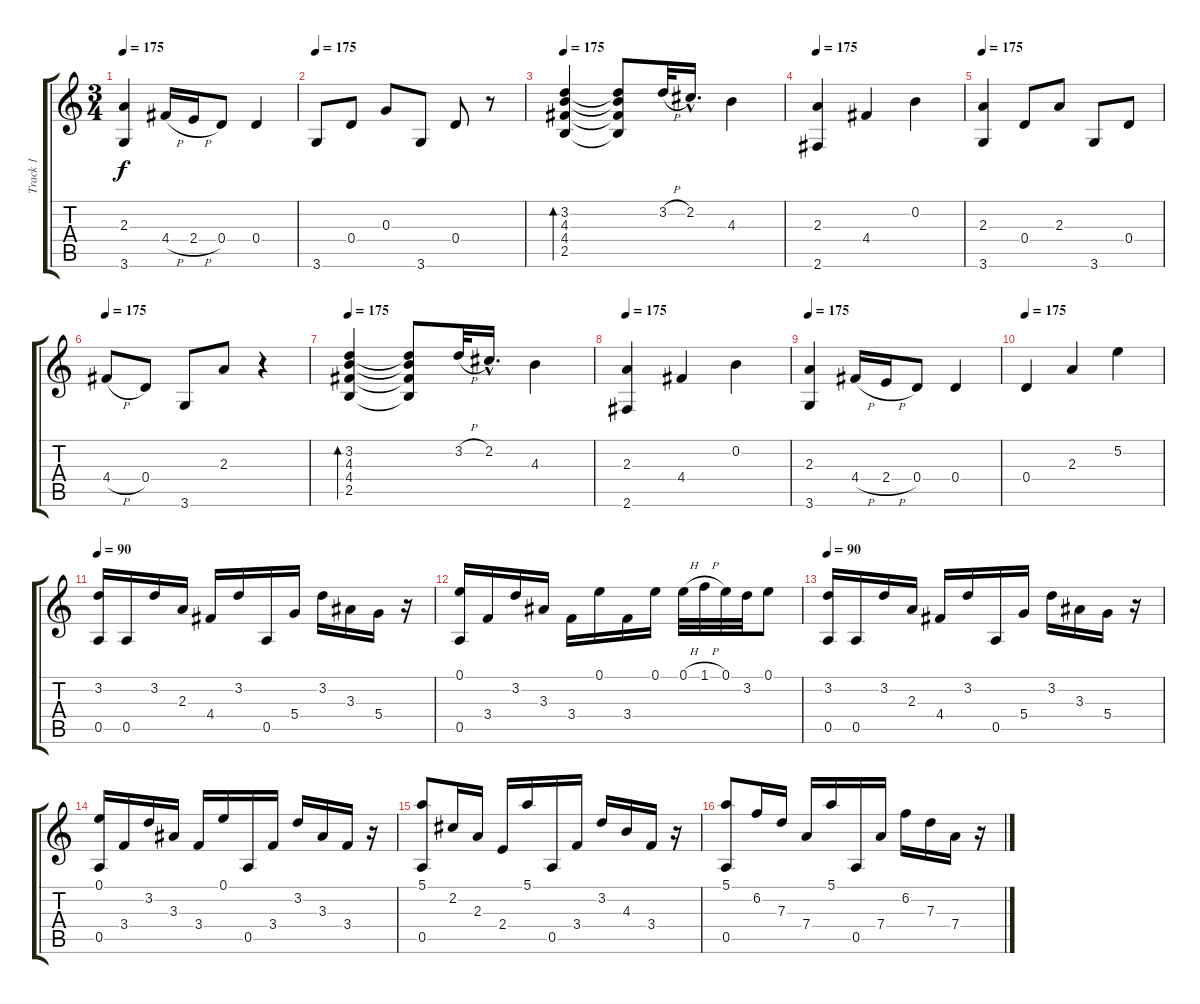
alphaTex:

\track ("Track 1" "Track 1") {instrument acousticguitarsteel}
\staff {score tabs}
\tuning (E4 B3 G3 D3 A2 E2) {hide}
\ts (3 4)
\tempo 175
\clef g2
\ks c
(2.3 3.6).4{dy f} 4.4{h}.16 2.4{h}.16 0.4.8 0.4.4 |
\tempo 175
3.6.8 0.4.8 0.3.8 3.6.8 0.4.8 r.8 |
\tempo 175
(3.2 4.3 4.4 2.5).4{bd 60} (3.2{t} 4.3{t} 4.4{t} 2.5{t}).8 3.2{h}.32 2.2{hac}.16{d} 4.3.4 |
\tempo 175
(2.3 2.6).4 4.4.4 0.2.4 |
\tempo 175
(2.3 3.6).4 0.4.8 2.3.8 3.6.8 0.4.8 |
\tempo 175
4.4{h}.8 0.4.8 3.6.8 2.3.8 r.4 |
\tempo 175
(3.2 4.3 4.4 2.5).4{bd 60} (3.2{t} 4.3{t} 4.4{t} 2.5{t}).8 3.2{h}.32 2.2{hac}.16{d} 4.3.4 |
\tempo 175
(2.3 2.6).4 4.4.4 0.2.4 |
\tempo 175
(2.3 3.6).4 4.4{h}.16 2.4{h}.16 0.4.8 0.4.4 |
\tempo 175
0.4.4 2.3.4 5.2.4 |
\tempo 90
(3.2 0.5).16 0.5.16 3.2.16 2.3.16 4.4.16 3.2.16 0.5.16 5.4.16 3.2.16 3.3.16 5.4.16 r.16 |
(0.1 0.5).16 3.4.16 3.2.16 3.3.16 3.4.16 0.1.16 3.4.16 0.1.16 0.1{h}.32 1.1{h}.32 0.1.32 3.2.32 0.1.8 |
\tempo 90
(3.2 0.5).16 0.5.16 3.2.16 2.3.16 4.4.16 3.2.16 0.5.16 5.4.16 3.2.16 3.3.16 5.4.16 r.16 |
(0.1 0.5).16 3.4.16 3.2.16 3.3.16 3.4.16 0.1.16 0.5.16 3.4.16 3.2.16 3.3.16 3.4.16 r.16 |
(5.1 0.5).8 2.2.16 2.3.16 2.4.16 5.1.16 0.5.16 3.4.16 3.2.16 4.3.16 3.4.16 r.16 |
(5.1 0.5).8 6.2.16 7.3.16 7.4.16 5.1.16 0.5.16 7.4.16 6.2.16 7.3.16 7.4.16 r.16
